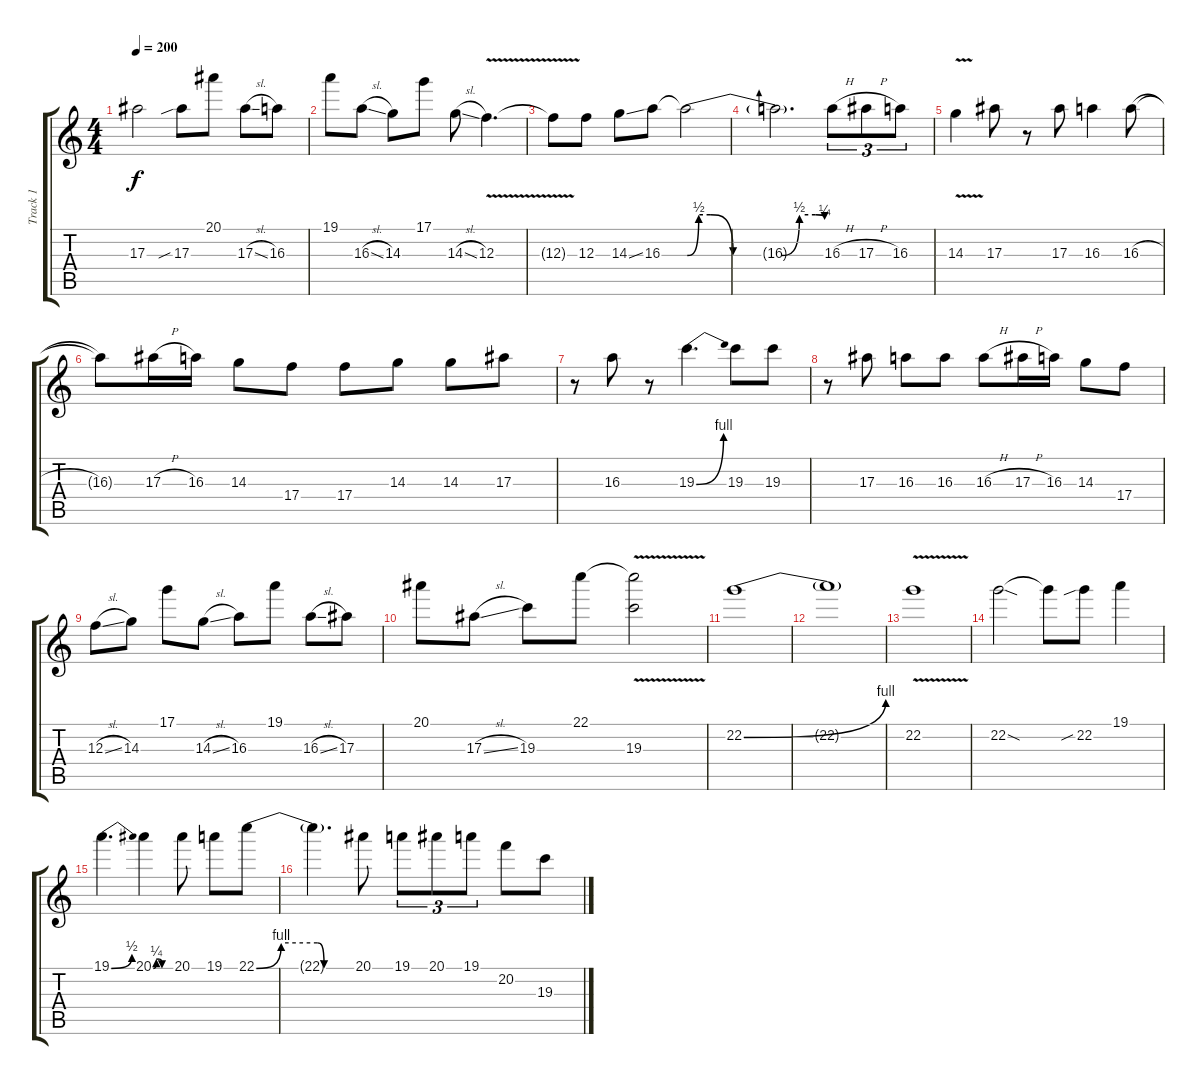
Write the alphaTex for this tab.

\track ("Track 1" "Track 1") {instrument distortionguitar}
\staff {score tabs}
\tuning (D4 A3 F3 C3 G2 D2) {hide}
\ts (4 4)
\tempo 200
\clef g2
\ks c
17.3.2{dy f} 17.3{sib}.8 20.1.8 17.3{sl}.8 16.3.8 |
19.1.8 16.3{sl}.8 14.3.8 17.1.8 14.3{sl}.8 12.3{v}.4{d} |
12.3{t}.8 12.3.8 14.3{ss}.8 16.3.8 16.3{be (custom 0 0 5 2 10 2 20 0 30 0 41 0 49 2 56 2 60 1) t}.2 |
16.3{t}.2{d} 16.3{h}.8{tu (3 2)} 17.3{h}.8{tu (3 2)} 16.3.8{tu (3 2)} |
14.3{v}.4 17.3.8 r.8 17.3.8 16.3.4 16.3{h}.8 |
16.3{t}.8 17.3{h}.16 16.3.16 14.3.8 17.4.8 17.4.8 14.3.8 14.3.8 17.3.8 |
r.8 16.3.8 r.8 19.3{be (bend 0 0 60 4)}.4{d} 19.3.8 19.3.8 |
r.8 17.3.8 16.3.8 16.3.8 16.3{h}.8 17.3{h}.16 16.3.16 14.3.8 17.4.8 |
12.3{sl}.8 14.3.8 17.1.8 14.3{sl}.8 16.3.8 19.1.8 16.3{sl}.8 17.3.8 |
20.1.8 17.3{sl}.8 19.3.8 22.1.8 (22.1{t} 19.3{v}).2 |
22.2{be (bend 0 0 60 4)}.1 |
22.2{t}.1{volume 12} |
22.2{v}.1 |
22.2{sod}.2 22.2{t}.8 22.2{sib}.8 19.1.4 |
19.1{be (bend 0 0 60 2)}.4{d} 20.1{be (custom 0 0 10 1 20 1 30 0 60 0)}.4 20.1.8 19.1.8 22.1{be (custom 0 0 15 4 37 4 41 0 45 0 60 0)}.8 |
22.1{t}.4{d} 20.1.8 19.1.8{tu (3 2)} 20.1.8{tu (3 2)} 19.1.8{tu (3 2)} 20.2.8 19.3{sl}.8
